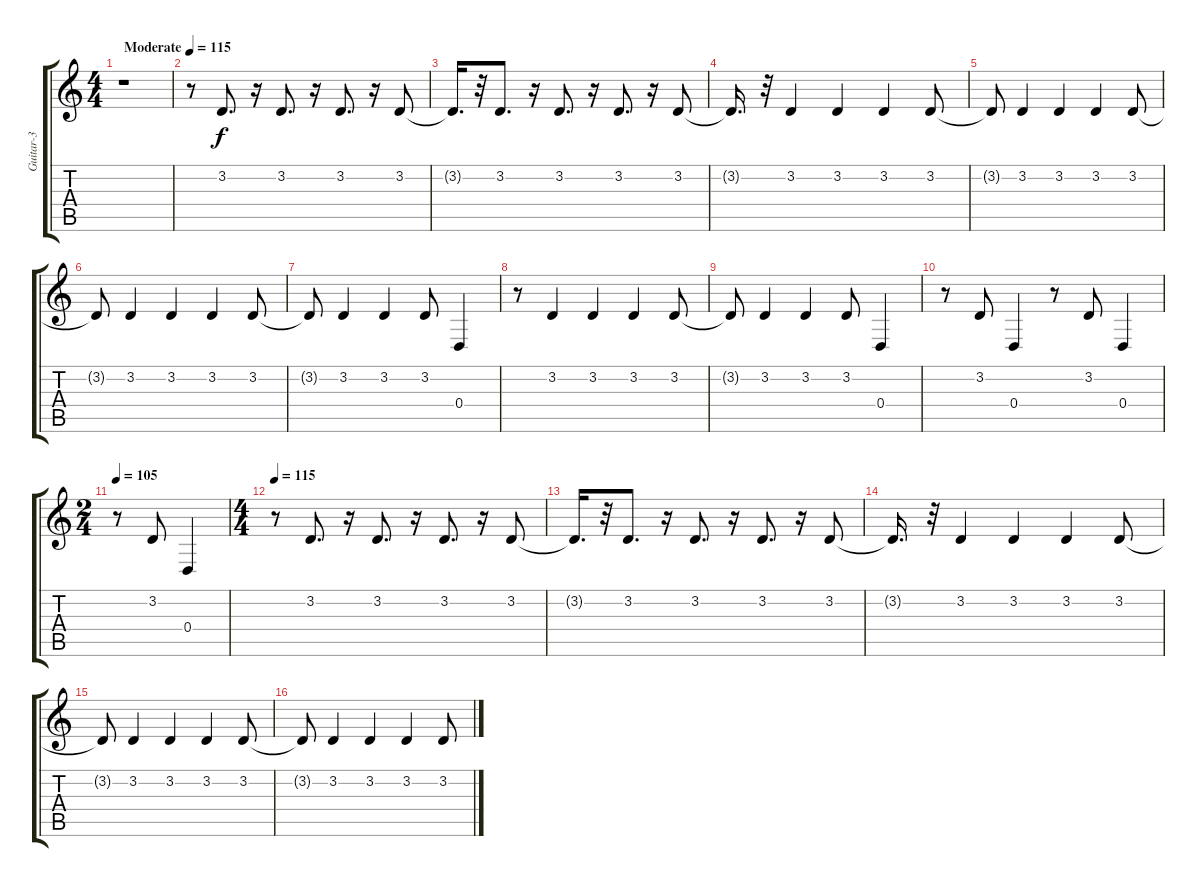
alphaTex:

\track ("Guitar-3" "Guitar-3") {instrument musicbox}
\staff {score tabs}
\tuning (E4 B3 G3 D3 A2 E2) {hide}
\ts (4 4)
\tempo (115 "Moderate")
\clef g2
\ks c
r.1{dy f instrument musicbox} |
r.8 3.2.8{d} r.16 3.2.8{d} r.16 3.2.8{d} r.16 3.2.8 |
3.2{t}.16{d} r.32 3.2.8{d} r.16 3.2.8{d} r.16 3.2.8{d} r.16 3.2.8 |
3.2{t}.16{d} r.32 3.2.4 3.2.4 3.2.4 3.2.8 |
3.2{t}.8 3.2.4 3.2.4 3.2.4 3.2.8 |
3.2{t}.8 3.2.4 3.2.4 3.2.4 3.2.8 |
3.2{t}.8 3.2.4 3.2.4 3.2.8 0.4.4 |
r.8 3.2.4 3.2.4 3.2.4 3.2.8 |
3.2{t}.8 3.2.4 3.2.4 3.2.8 0.4.4 |
r.8 3.2.8 0.4.4 r.8 3.2.8 0.4.4 |
\ts (2 4)
\tempo 105
r.8 3.2.8 0.4.4 |
\ts (4 4)
\tempo 115
r.8 3.2.8{d} r.16 3.2.8{d} r.16 3.2.8{d} r.16 3.2.8 |
3.2{t}.16{d} r.32 3.2.8{d} r.16 3.2.8{d} r.16 3.2.8{d} r.16 3.2.8 |
3.2{t}.16{d} r.32 3.2.4 3.2.4 3.2.4 3.2.8 |
3.2{t}.8 3.2.4 3.2.4 3.2.4 3.2.8 |
3.2{t}.8 3.2.4 3.2.4 3.2.4 3.2.8
